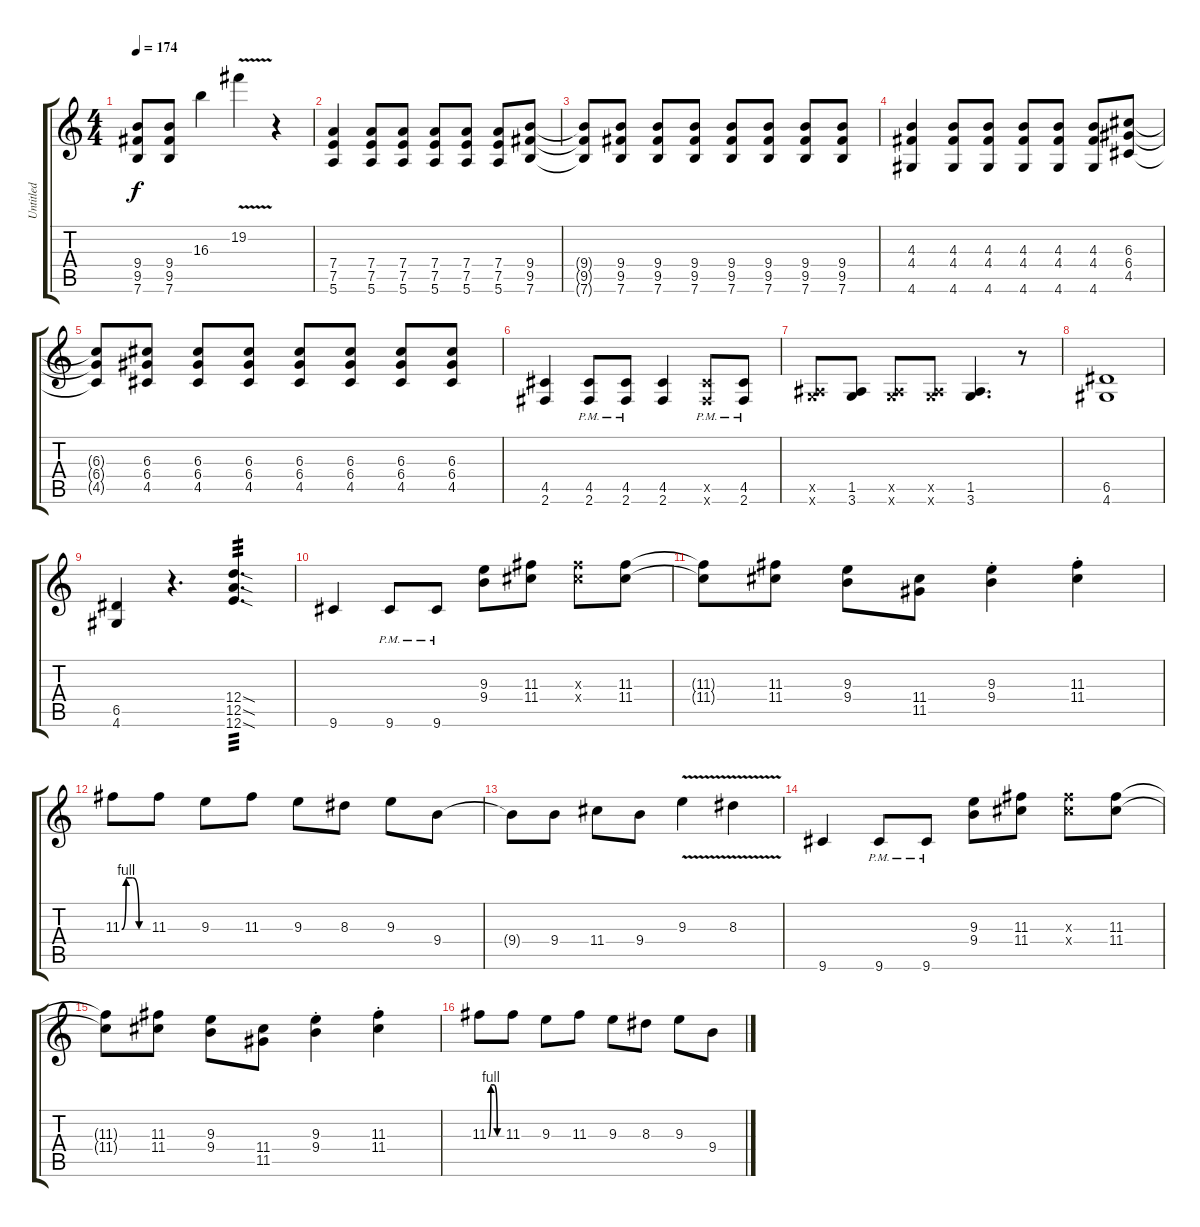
\track ("Untitled" "Untitled") {instrument overdrivenguitar}
\staff {score tabs}
\tuning (E4 B3 G3 D3 A2 E2) {hide}
\ts (4 4)
\tempo 174
\clef g2
\ks c
(9.4{t} 9.5{t} 7.6{t}).8{dy f} (9.4 9.5 7.6).8 16.3.4 19.2{v}.4 r.4 |
(7.4 7.5 5.6).4 (7.4 7.5 5.6).8 (7.4 7.5 5.6).8 (7.4 7.5 5.6).8 (7.4 7.5 5.6).8 (7.4 7.5 5.6).8 (9.4 9.5 7.6).8 |
(9.4{t} 9.5{t} 7.6{t}).8 (9.4 9.5 7.6).8 (9.4 9.5 7.6).8 (9.4 9.5 7.6).8 (9.4 9.5 7.6).8 (9.4 9.5 7.6).8 (9.4 9.5 7.6).8 (9.4 9.5 7.6).8 |
(4.3 4.4 4.6).4 (4.3 4.4 4.6).8 (4.3 4.4 4.6).8 (4.3 4.4 4.6).8 (4.3 4.4 4.6).8 (4.3 4.4 4.6).8 (6.3 6.4 4.5).8 |
(6.3{t} 6.4{t} 4.5{t}).8 (6.3 6.4 4.5).8 (6.3 6.4 4.5).8 (6.3 6.4 4.5).8 (6.3 6.4 4.5).8 (6.3 6.4 4.5).8 (6.3 6.4 4.5).8 (6.3 6.4 4.5).8 |
(4.5 2.6).4 (4.5{pm} 2.6{pm}).8 (4.5{pm} 2.6{pm}).8 (4.5 2.6).4 (4.5{pm x} 2.6{pm x}).8 (4.5{pm} 2.6{pm}).8 |
(1.5{x} 3.6{x}).8 (1.5 3.6).8 (1.5{x} 3.6{x}).8 (1.5{x} 3.6{x}).8 (1.5 3.6).4{d} r.8 |
(6.5 4.6).1 |
(6.5 4.6).4 r.4{d} (12.4{sod} 12.5{sod} 12.6{sod}).4{d tp 3} |
9.6.4 9.6{pm}.8 9.6{pm}.8 (9.3 9.4).8 (11.3 11.4).8 (11.3{x} 11.4{x}).8 (11.3 11.4).8 |
(11.3{t} 11.4{t}).8 (11.3 11.4).8 (9.3 9.4).8 (11.4 11.5).8 (9.3{st} 9.4{st}).4 (11.3{st} 11.4{st}).4 |
11.3{be (custom 0 0 10 4 25 4 40 0 60 0)}.8 11.3.8 9.3.8 11.3.8 9.3.8 8.3.8 9.3.8 9.4.8 |
9.4{t}.8 9.4.8 11.4.8 9.4.8 9.3{v}.4 8.3{v}.4 |
9.6.4 9.6{pm}.8 9.6{pm}.8 (9.3 9.4).8 (11.3 11.4).8 (11.3{x} 11.4{x}).8 (11.3 11.4).8 |
(11.3{t} 11.4{t}).8 (11.3 11.4).8 (9.3 9.4).8 (11.4 11.5).8 (9.3{st} 9.4{st}).4 (11.3{st} 11.4{st}).4 |
11.3{be (custom 0 0 10 4 25 4 40 0 60 0)}.8 11.3.8 9.3.8 11.3.8 9.3.8 8.3.8 9.3.8 9.4.8
